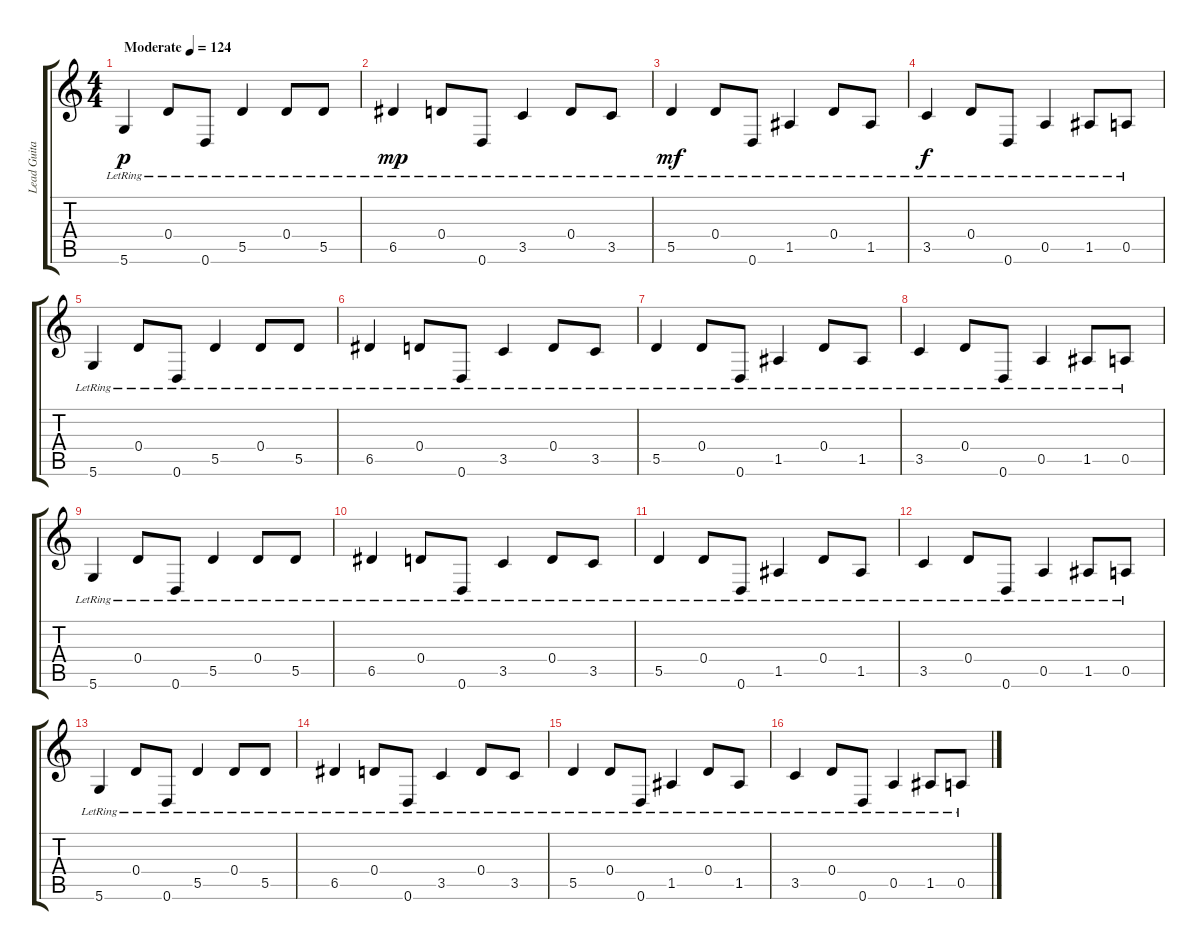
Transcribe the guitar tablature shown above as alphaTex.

\track ("Lead Guitar" "Lead Guita") {instrument acousticguitarsteel}
\staff {score tabs}
\tuning (E4 B3 G3 D3 A2 D2) {hide}
\ts (4 4)
\tempo (124 "Moderate")
\clef g2
\ks c
5.6{lr}.4{dy p instrument acousticguitarsteel} 0.4{lr}.8 0.6{lr}.8 5.5{lr}.4 0.4{lr}.8 5.5{lr}.8 |
6.5{lr}.4{dy mp} 0.4{lr}.8 0.6{lr}.8 3.5{lr}.4 0.4{lr}.8 3.5{lr}.8 |
5.5{lr}.4{dy mf} 0.4{lr}.8 0.6{lr}.8 1.5{lr}.4 0.4{lr}.8 1.5{lr}.8 |
3.5{lr}.4{dy f} 0.4{lr}.8 0.6{lr}.8 0.5{lr}.4 1.5{lr}.8 0.5{lr}.8 |
5.6{lr}.4 0.4{lr}.8 0.6{lr}.8 5.5{lr}.4 0.4{lr}.8 5.5{lr}.8 |
6.5{lr}.4 0.4{lr}.8 0.6{lr}.8 3.5{lr}.4 0.4{lr}.8 3.5{lr}.8 |
5.5{lr}.4 0.4{lr}.8 0.6{lr}.8 1.5{lr}.4 0.4{lr}.8 1.5{lr}.8 |
3.5{lr}.4 0.4{lr}.8 0.6{lr}.8 0.5{lr}.4 1.5{lr}.8 0.5{lr}.8 |
5.6{lr}.4 0.4{lr}.8 0.6{lr}.8 5.5{lr}.4 0.4{lr}.8 5.5{lr}.8 |
6.5{lr}.4 0.4{lr}.8 0.6{lr}.8 3.5{lr}.4 0.4{lr}.8 3.5{lr}.8 |
5.5{lr}.4 0.4{lr}.8 0.6{lr}.8 1.5{lr}.4 0.4{lr}.8 1.5{lr}.8 |
3.5{lr}.4 0.4{lr}.8 0.6{lr}.8 0.5{lr}.4 1.5{lr}.8 0.5{lr}.8 |
5.6{lr}.4 0.4{lr}.8 0.6{lr}.8 5.5{lr}.4 0.4{lr}.8 5.5{lr}.8 |
6.5{lr}.4 0.4{lr}.8 0.6{lr}.8 3.5{lr}.4 0.4{lr}.8 3.5{lr}.8 |
5.5{lr}.4 0.4{lr}.8 0.6{lr}.8 1.5{lr}.4 0.4{lr}.8 1.5{lr}.8 |
3.5{lr}.4 0.4{lr}.8 0.6{lr}.8 0.5{lr}.4 1.5{lr}.8 0.5{lr}.8
